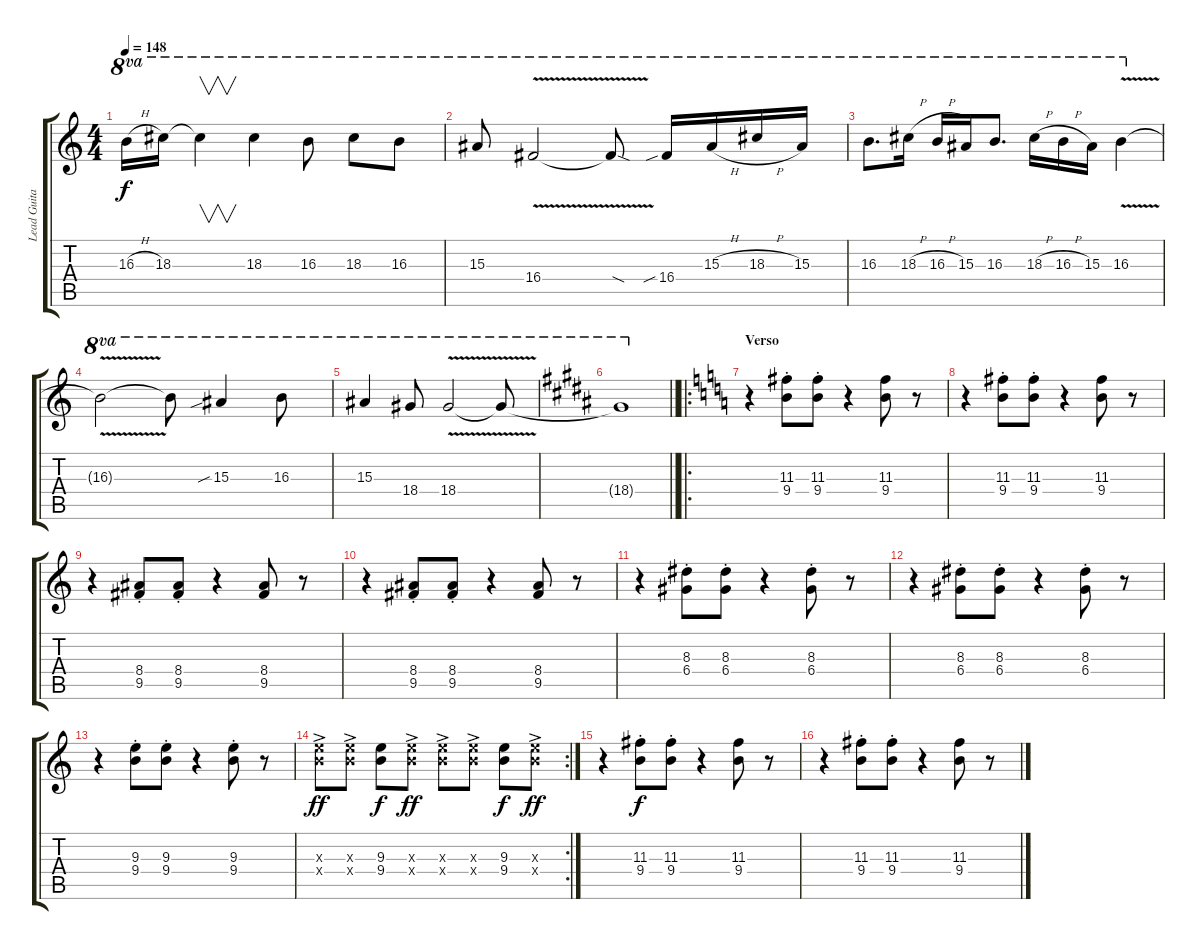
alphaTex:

\track ("Lead Guitar" "Lead Guita") {instrument overdrivenguitar}
\staff {score tabs}
\tuning (E4 B3 G3 D3 A2 E2) {hide}
\ts (4 4)
\tempo 148
\clef g2
\ks c
16.3{h}.16{ot 8va dy f} 18.3.16{ot 8va} 18.3{t}.4{v ot 8va} 18.3.4{ot 8va} 16.3.8{ot 8va} 18.3.8{ot 8va} 16.3.8{ot 8va} |
15.3.8{ot 8va} 16.4{v}.2{ot 8va} 16.4{sod t}.8{ot 8va} 16.4{sib}.16{ot 8va} 15.3{h}.16{ot 8va} 18.3{h}.16{ot 8va} 15.3.16{ot 8va} |
16.3.8{d ot 8va} 18.3{h}.16{ot 8va} 16.3{h}.16{ot 8va} 15.3.16{ot 8va} 16.3.8{d ot 8va} 18.3{h}.16{ot 8va} 16.3{h}.16{ot 8va} 15.3.16{ot 8va} 16.3{v}.4{ot 8va} |
16.3{t}.2{ot 8va} 16.3{t}.8{ot 8va} 15.3{sib}.4{ot 8va} 16.3.8{ot 8va} |
15.3.4{ot 8va} 18.4.8{ot 8va} 18.4{v}.2{ot 8va} 18.4{t}.8{ot 8va} |
\barLineRight lightlight
\ks b
18.4{t}.1{ot 8va} |
\ro
\section ("" "Verso")
\ks c
r.4 (11.3 9.4{st}).8 (11.3 9.4{st}).8 r.4 (11.3 9.4).8 r.8 |
r.4 (11.3 9.4{st}).8 (11.3 9.4{st}).8 r.4 (11.3 9.4).8 r.8 |
r.4 (8.4{st} 9.5).8 (8.4{st} 9.5).8 r.4 (8.4 9.5).8 r.8 |
r.4 (8.4{st} 9.5).8 (8.4{st} 9.5).8 r.4 (8.4 9.5).8 r.8 |
r.4 (8.3{st} 6.4).8 (8.3 6.4{st}).8 r.4 (8.3{st} 6.4).8 r.8 |
r.4 (8.3{st} 6.4).8 (8.3 6.4{st}).8 r.4 (8.3{st} 6.4).8 r.8 |
r.4 (9.3{st} 9.4).8 (9.3{st} 9.4).8 r.4 (9.3 9.4{st}).8 r.8 |
\rc 2
(9.3{x} 9.4{ac x}).8{dy ff} (9.3{x} 9.4{ac x}).8 (9.3 9.4).8{dy f} (9.3{x} 9.4{ac x}).8{dy ff} (9.3{x} 9.4{ac x}).8 (9.3{x} 9.4{ac x}).8 (9.3 9.4).8{dy f} (9.3{x} 9.4{ac x}).8{dy ff} |
r.4 (11.3 9.4{st}).8{dy f} (11.3 9.4{st}).8 r.4 (11.3 9.4).8 r.8 |
r.4 (11.3 9.4{st}).8 (11.3 9.4{st}).8 r.4 (11.3 9.4).8 r.8
